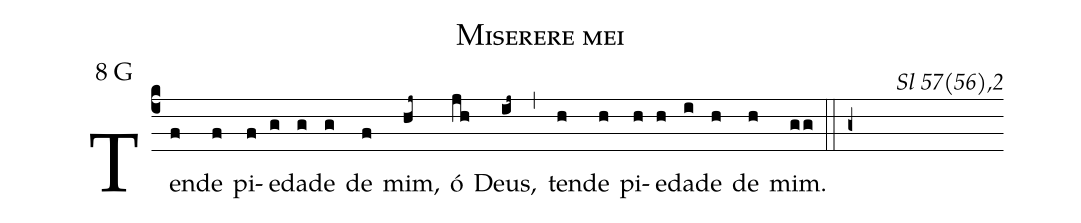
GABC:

name: Miserere mei;
mode: 8;
mode-differentia: G;
commentary: Sl 57(56),2;
%%
(c4)

Ten(f)de(f) pi(f)e(g)da(g)de(g) de(f) mim,(hj~) ó(jh) Deus,(ij~) (,) ten(h)de(h) pi(h)e(h)da(i)de(h) de(h) mim.(gg)

(::)

(g+)
